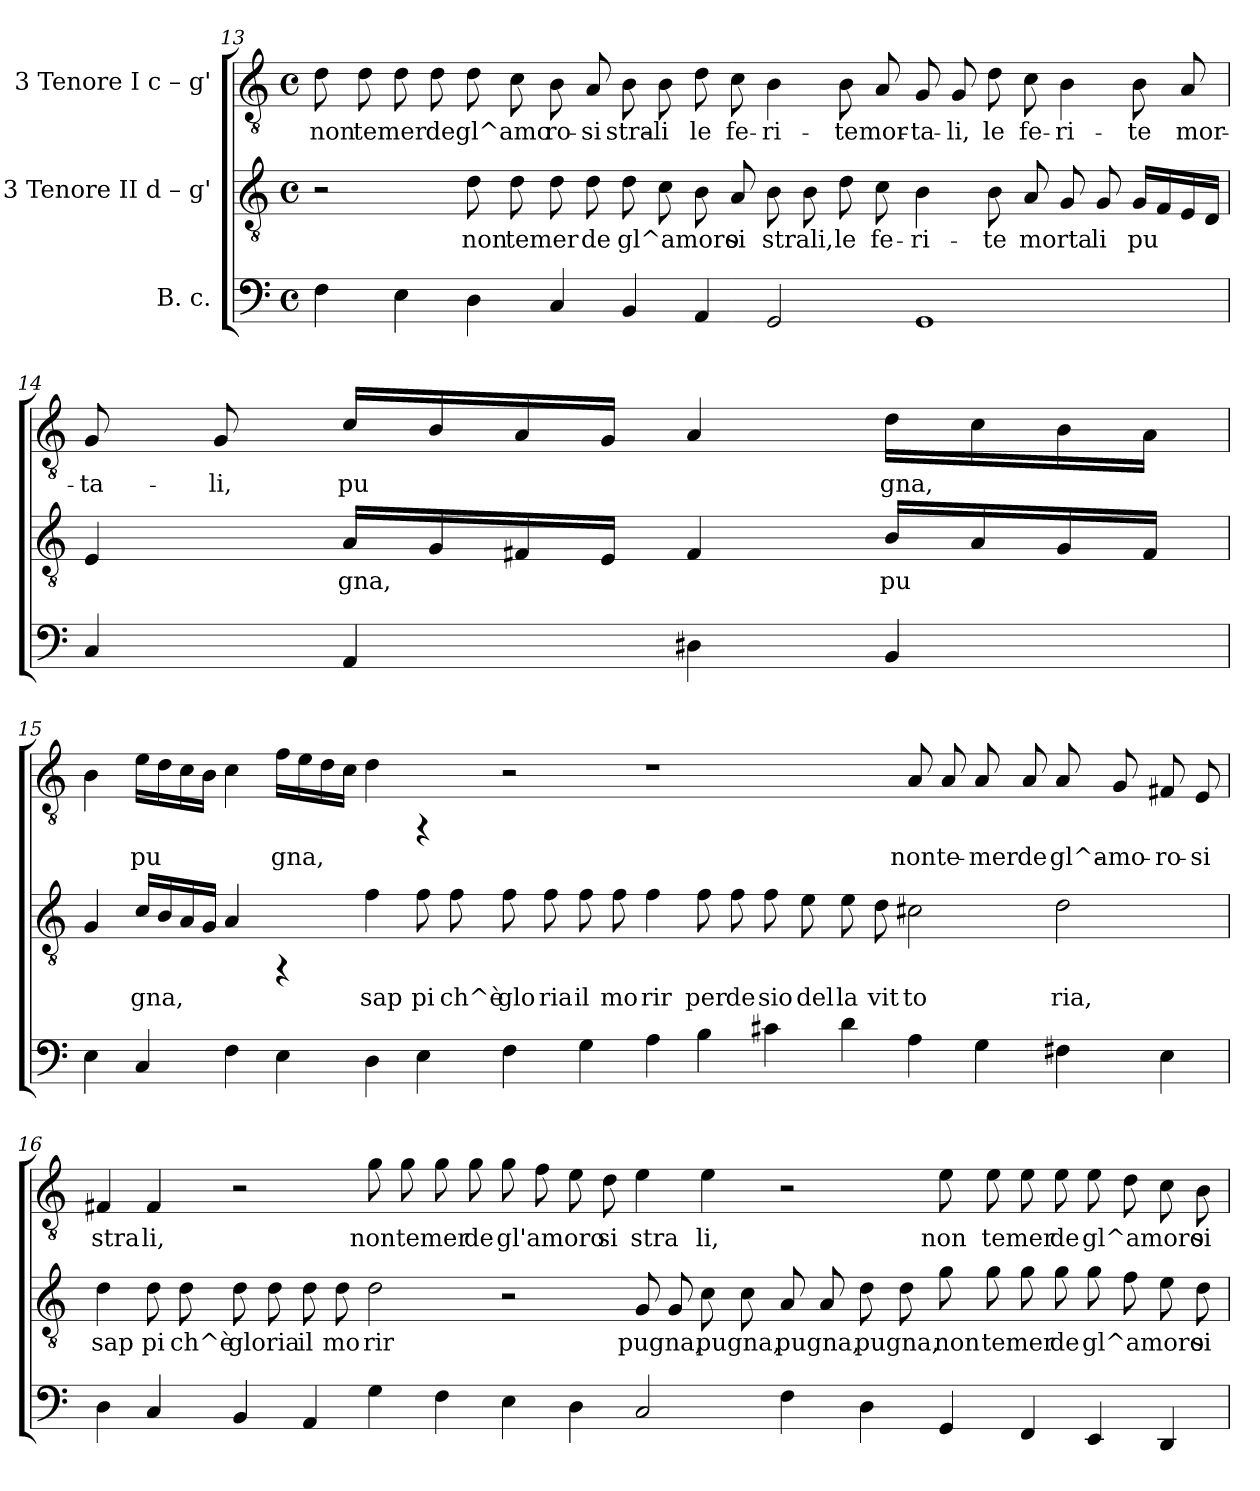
**kern	**kern	**text	**kern	**text
*part3	*part2	*part2	*part1	*part1
*staff3	*staff2	*staff2	*staff1	*staff1
*I"B. c.	*I"3  Tenore II  d – g'	*	*I"3  Tenore I  c – g'	*
!!LO:LB:g=z
*clefF4	*clefGv2	*	*clefGv2	*
*k[]	*k[]	*	*k[]	*
*C:	*C:	*	*C:	*
*M4/4	*M4/4	*	*M4/4	*
*met(c)	*met(c)	*	*met(c)	*
=13	=13	=13	=13	=13
!	!	!	!	!LO:LY:b:rj
4F\	2r	.	8d\	non
!	!	!	!	!LO:LY:b:rj
.	.	.	8d\	temer
!	!	!	!	!LO:LY:b:rj
4E\	.	.	8d\	.
!	!	!	!	!LO:LY:b:rj
.	.	.	8d\	de
!	!	!LO:LY:b:cj	!	!LO:LY:b:rj
4D\	8d\	non	8d\	gl^amo-
!	!	!LO:LY:b:cj	!	!LO:LY:b:rj
.	8d\	temer	8c\	--
!	!	!LO:LY:b:cj	!	!LO:LY:b:rj
4C/	8d\	.	8B\	-ro-
!	!	!LO:LY:b:cj	!	!LO:LY:b:rj
.	8d\	de	8A/	-si
!	!	!LO:LY:b:cj	!	!LO:LY:b:rj
4BB/	8d\	gl^amoro-	8B\	stra-
!	!	!LO:LY:b:cj	!	!LO:LY:b:rj
.	8c\	--	8B\	-li
!	!	!LO:LY:b:cj	!	!LO:LY:b:rj
4AA/	8B\	--	8d\	le
!	!	!LO:LY:b:cj	!	!LO:LY:b:rj
.	8A/	-si	8c\	fe-
!	!	!LO:LY:b:cj	!	!LO:LY:b:rj
2GG/	8B\	strali,	4B\	-ri-
!	!	!LO:LY:b:cj	!	!
.	8B\	.	.	.
!	!	!LO:LY:b:cj	!	!LO:LY:b:rj
.	8d\	le	8B\	-te
!	!	!LO:LY:b:cj	!	!LO:LY:b:rj
.	8c\	fe-	8A/	mor-
!	!	!LO:LY:b:cj	!	!LO:LY:b:rj
1GG	4B\	-ri-	8G/	-ta-
!	!	!	!	!LO:LY:b:rj
.	.	.	8G/	-li,
!	!	!LO:LY:b:cj	!	!LO:LY:b:rj
.	8B\	-te	8d\	le
!	!	!LO:LY:b:cj	!	!LO:LY:b:rj
.	8A/	morta-	8c\	fe-
!	!	!LO:LY:b:cj	!	!LO:LY:b:rj
.	8G/	--	4B\	-ri-
!	!	!LO:LY:b:cj	!	!
.	8G/	-li	.	.
!	!	!LO:LY:b:cj	!	!LO:LY:b:rj
.	16G/L	pu-	8B\	-te
!	!	!LO:LY:b:cj	!	!
.	16F/	--	.	.
!	!	!LO:LY:b:cj	!	!LO:LY:b:rj
.	16E/	--	8A/	mor-
!	!	!LO:LY:b:cj	!	!
.	16D/J	--	.	.
=14	=14	=14	=14	=14
!	!	!LO:LY:b:cj	!	!LO:LY:b:rj
4C/	4E/	--	8G/	-ta-
!	!	!	!	!LO:LY:b:rj
.	.	.	8G/	-li,
!	!	!LO:LY:b:cj	!	!LO:LY:b:rj
4AA/	16A/L	-gna,	16c/L	pu-
!	!	!LO:LY:b:cj	!	!LO:LY:b:rj
.	16G/	.	16B/	--
!	!	!LO:LY:b:cj	!	!LO:LY:b:rj
.	16F#X/	.	16A/	--
!	!	!LO:LY:b:cj	!	!LO:LY:b:rj
.	16E/J	.	16G/J	--
!	!	!LO:LY:b:cj	!	!LO:LY:b:rj
4D#\	4F#/	.	4A/	--
!	!	!LO:LY:b:cj	!	!LO:LY:b:rj
4BB/	16B/L	pu-	16d\L	-gna,
!	!	!LO:LY:b:cj	!	!LO:LY:b:rj
.	16A/	--	16c\	.
!	!	!LO:LY:b:cj	!	!LO:LY:b:rj
.	16G/	--	16B\	.
!	!	!LO:LY:b:cj	!	!LO:LY:b:rj
.	16F#/J	--	16A\J	.
!!LO:LB:g=z
=15	=15	=15	=15	=15
!	!	!LO:LY:b:cj	!	!LO:LY:b:rj
4E\	4G/	--	4B\	.
!	!	!LO:LY:b:cj	!	!LO:LY:b:rj
4C/	16c/L	-gna,	16e\L	pu-
!	!	!LO:LY:b:cj	!	!LO:LY:b:rj
.	16B/	.	16d\	--
!	!	!LO:LY:b:cj	!	!LO:LY:b:rj
.	16A/	.	16c\	--
!	!	!LO:LY:b:cj	!	!LO:LY:b:rj
.	16G/J	.	16B\J	--
!	!	!LO:LY:b:cj	!	!LO:LY:b:rj
4F\	4A/	.	4c\	--
!	!	!	!	!LO:LY:b:rj
4E\	4rFF	.	16f\L	-gna,
!	!	!	!	!LO:LY:b:rj
.	.	.	16e\	.
!	!	!	!	!LO:LY:b:rj
.	.	.	16d\	.
!	!	!	!	!LO:LY:b:rj
.	.	.	16c\J	.
!	!	!LO:LY:b:cj	!	!LO:LY:b:rj
4D\	4f\	sap	4d\	.
!	!	!LO:LY:b:cj	!	!
4E\	8f\	pi	4rFF	.
!	!	!LO:LY:b:cj	!	!
.	8f\	ch^è	.	.
!	!	!LO:LY:b:cj	!	!
4F\	8f\	glo	2r	.
!	!	!LO:LY:b:cj	!	!
.	8f\	ria	.	.
!	!	!LO:LY:b:cj	!	!
4G\	8f\	il	.	.
!	!	!LO:LY:b:cj	!	!
.	8f\	mo	.	.
!	!	!LO:LY:b:cj	!	!
4A\	4f\	rir	1r	.
!	!	!LO:LY:b:cj	!	!
4B\	8f\	per	.	.
!	!	!LO:LY:b:cj	!	!
.	8f\	de	.	.
!	!	!LO:LY:b:cj	!	!
4c#X\	8f\	sio	.	.
!	!	!LO:LY:b:cj	!	!
.	8e\	del	.	.
!	!	!LO:LY:b:cj	!	!
4d\	8e\	la	.	.
!	!	!LO:LY:b:cj	!	!
.	8d\	vit	.	.
!	!	!LO:LY:b:cj	!	!LO:LY:b:rj
4A\	2c#X\	to	8A/	non
!	!	!	!	!LO:LY:b:rj
.	.	.	8A/	te-
!	!	!	!	!LO:LY:b:rj
4G\	.	.	8A/	-mer
!	!	!	!	!LO:LY:b:rj
.	.	.	8A/	de
!	!	!LO:LY:b:cj	!	!LO:LY:b:rj
4F#X\	2d\	ria,	8A/	gl^a-
!	!	!	!	!LO:LY:b:rj
.	.	.	8G/	-mo-
!	!	!	!	!LO:LY:b:rj
4E\	.	.	8F#X/	-ro-
!	!	!	!	!LO:LY:b:rj
.	.	.	8E/	-si
!!LO:PB:g=z
=16	=16	=16	=16	=16
!	!	!LO:LY:b:cj	!	!LO:LY:b:rj
4D\	4d\	sap	4F#X/	stra
!	!	!LO:LY:b:cj	!	!LO:LY:b:rj
4C/	8d\	pi	4F#/	li,
!	!	!LO:LY:b:cj	!	!
.	8d\	ch^è	.	.
!	!	!LO:LY:b:cj	!	!
4BB/	8d\	gloria	2r	.
!	!	!LO:LY:b:cj	!	!
.	8d\	.	.	.
!	!	!LO:LY:b:cj	!	!
4AA/	8d\	il	.	.
!	!	!LO:LY:b:cj	!	!
.	8d\	mo	.	.
!	!	!LO:LY:b:cj	!	!LO:LY:b:rj
4G\	2d\	rir	8g\	non
!	!	!	!	!LO:LY:b:rj
.	.	.	8g\	temer
!	!	!	!	!LO:LY:b:rj
4F\	.	.	8g\	.
!	!	!	!	!LO:LY:b:rj
.	.	.	8g\	de
!	!	!	!	!LO:LY:b:rj
4E\	2r	.	8g\	gl'amoro
!	!	!	!	!LO:LY:b:rj
.	.	.	8f\	.
!	!	!	!	!LO:LY:b:rj
4D\	.	.	8e\	.
!	!	!	!	!LO:LY:b:rj
.	.	.	8d\	si
!	!	!LO:LY:b:cj	!	!LO:LY:b:rj
2C/	8G/	pugna,	4e\	stra
!	!	!LO:LY:b:cj	!	!
.	8G/	.	.	.
!	!	!LO:LY:b:cj	!	!LO:LY:b:rj
.	8c\	pugna,	4e\	li,
!	!	!LO:LY:b:cj	!	!
.	8c\	.	.	.
!	!	!LO:LY:b:cj	!	!
4F\	8A/	pugna,	2r	.
!	!	!LO:LY:b:cj	!	!
.	8A/	.	.	.
!	!	!LO:LY:b:cj	!	!
4D\	8d\	pugna,	.	.
!	!	!LO:LY:b:cj	!	!
.	8d\	.	.	.
!	!	!LO:LY:b:cj	!	!LO:LY:b:rj
4GG/	8g\	non	8e\	non
!	!	!LO:LY:b:cj	!	!LO:LY:b:rj
.	8g\	temer	8e\	temer
!	!	!LO:LY:b:cj	!	!LO:LY:b:rj
4FF/	8g\	.	8e\	.
!	!	!LO:LY:b:cj	!	!LO:LY:b:rj
.	8g\	de	8e\	de
!	!	!LO:LY:b:cj	!	!LO:LY:b:rj
4EE/	8g\	gl^amoro	8e\	gl^amoro
!	!	!LO:LY:b:cj	!	!LO:LY:b:rj
.	8f\	.	8d\	.
!	!	!LO:LY:b:cj	!	!LO:LY:b:rj
4DD/	8e\	.	8c\	.
!	!	!LO:LY:b:cj	!	!LO:LY:b:rj
.	8d\	si	8B\	si
=	=	=	=	=
*-	*-	*-	*-	*-
